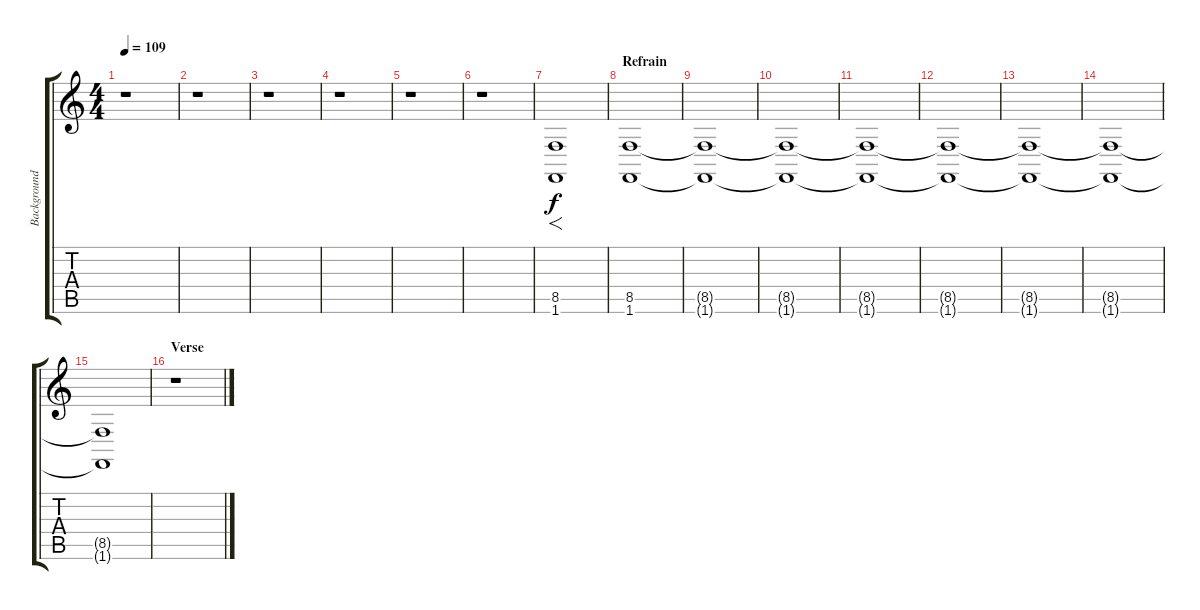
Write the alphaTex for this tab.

\track ("Background 4" "Background") {instrument stringensemble1}
\staff {score tabs}
\tuning (E4 B3 G3 D3 A2 E2) {hide}
\ts (4 4)
\tempo 109
\clef g2
\ks c
r.1{dy f} |
r.1 |
r.1 |
r.1 |
r.1 |
r.1 |
(8.5 1.6).1{f} |
\section ("" "Refrain")
(8.5 1.6).1 |
(8.5{t} 1.6{t}).1 |
(8.5{t} 1.6{t}).1 |
(8.5{t} 1.6{t}).1 |
(8.5{t} 1.6{t}).1 |
(8.5{t} 1.6{t}).1 |
(8.5{t} 1.6{t}).1 |
(8.5{t} 1.6{t}).1 |
\section ("" "Verse")
r.1
